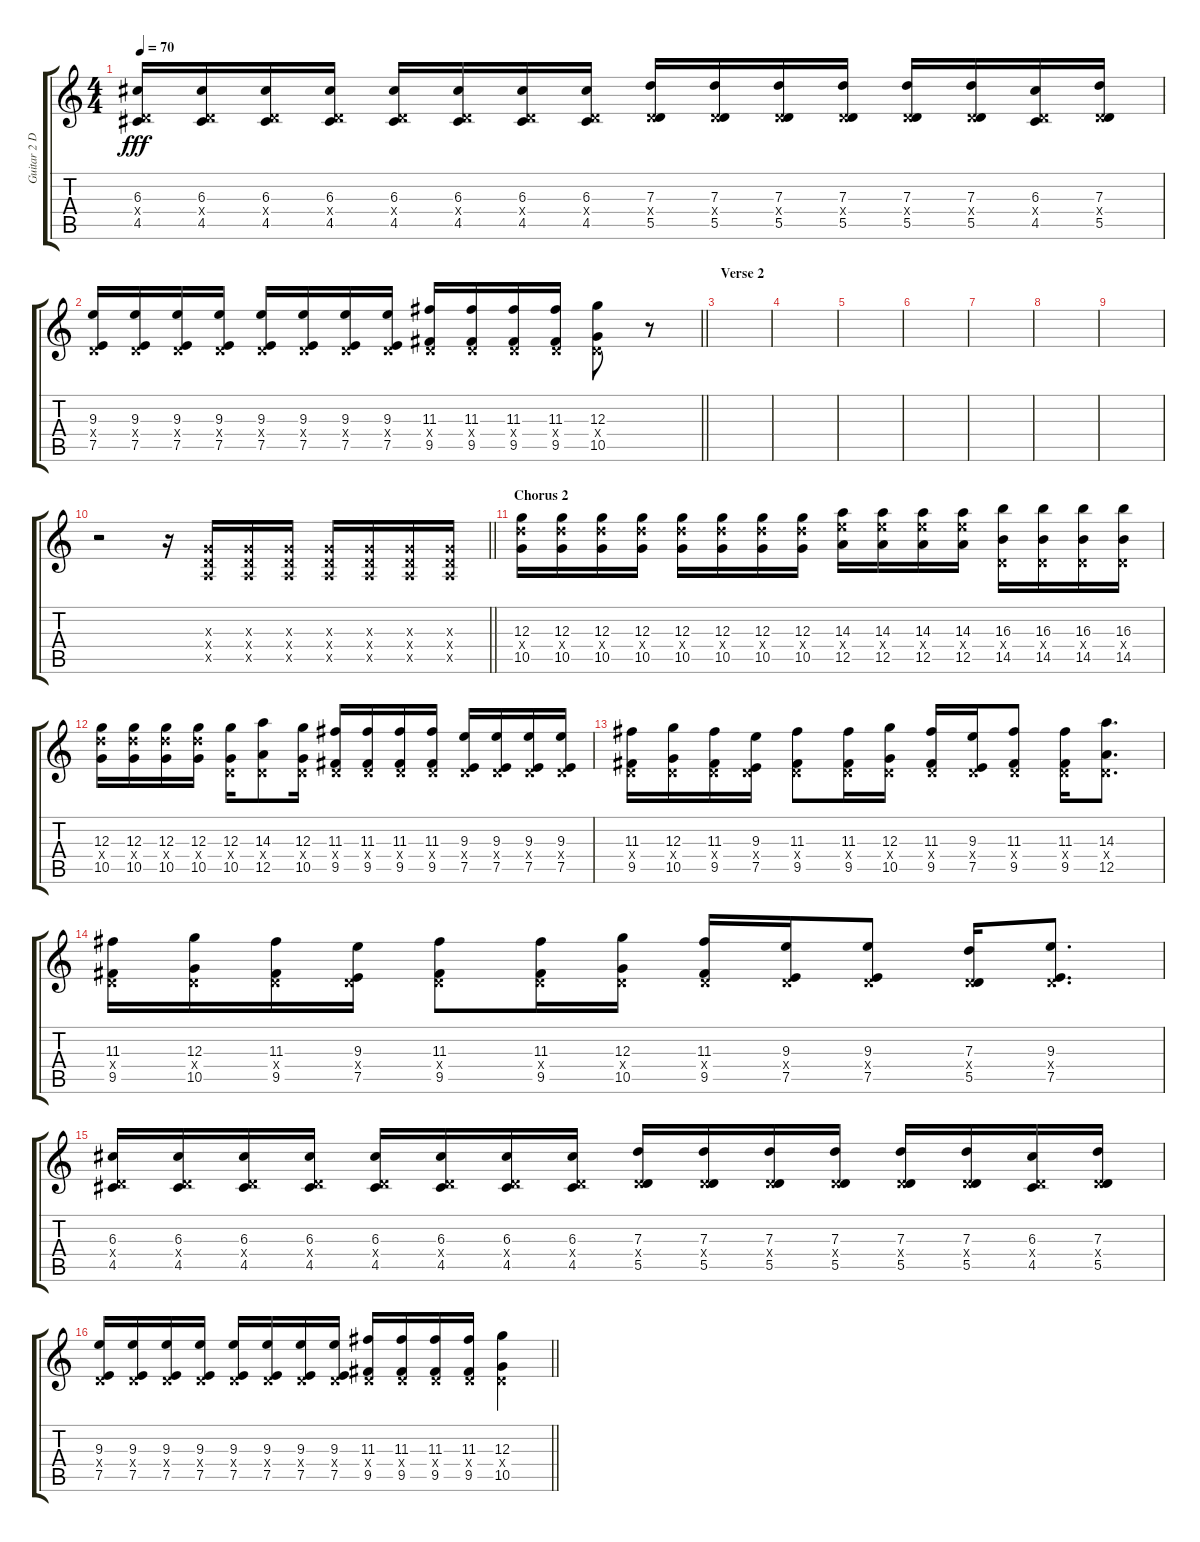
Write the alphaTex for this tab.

\track ("Guitar 2 Distorted" "Guitar 2 D") {instrument distortionguitar}
\staff {score tabs}
\tuning (E4 B3 G3 D3 A2 E2) {hide}
\ts (4 4)
\tempo 70
\clef g2
\ks c
(6.3 0.4{x} 4.5).16{dy fff} (6.3 0.4{x} 4.5).16 (6.3 0.4{x} 4.5).16 (6.3 0.4{x} 4.5).16 (6.3 0.4{x} 4.5).16 (6.3 0.4{x} 4.5).16 (6.3 0.4{x} 4.5).16 (6.3 0.4{x} 4.5).16 (7.3 0.4{x} 5.5).16 (7.3 0.4{x} 5.5).16 (7.3 0.4{x} 5.5).16 (7.3 0.4{x} 5.5).16 (7.3 0.4{x} 5.5).16 (7.3 0.4{x} 5.5).16 (6.3 0.4{x} 4.5).16 (7.3 0.4{x} 5.5).16 |
\barLineRight lightlight
(9.3 0.4{x} 7.5).16 (9.3 0.4{x} 7.5).16 (9.3 0.4{x} 7.5).16 (9.3 0.4{x} 7.5).16 (9.3 0.4{x} 7.5).16 (9.3 0.4{x} 7.5).16 (9.3 0.4{x} 7.5).16 (9.3 0.4{x} 7.5).16 (11.3 0.4{x} 9.5).16 (11.3 0.4{x} 9.5).16 (11.3 0.4{x} 9.5).16 (11.3 0.4{x} 9.5).16 (12.3 0.4{x} 10.5).8 r.8 |
\section ("" "Verse 2")
|
|
|
|
|
|
|
\barLineRight lightlight
r.2 r.16 (0.3{x} 0.4{x} 0.5{x}).16 (0.3{x} 0.4{x} 0.5{x}).16 (0.3{x} 0.4{x} 0.5{x}).16 (0.3{x} 0.4{x} 0.5{x}).16 (0.3{x} 0.4{x} 0.5{x}).16 (0.3{x} 0.4{x} 0.5{x}).16 (0.3{x} 0.4{x} 0.5{x}).16 |
\section ("" "Chorus 2")
(12.3 12.4{x} 10.5).16 (12.3 12.4{x} 10.5).16 (12.3 12.4{x} 10.5).16 (12.3 12.4{x} 10.5).16 (12.3 12.4{x} 10.5).16 (12.3 12.4{x} 10.5).16 (12.3 12.4{x} 10.5).16 (12.3 12.4{x} 10.5).16 (14.3 14.4{x} 12.5).16 (14.3 14.4{x} 12.5).16 (14.3 14.4{x} 12.5).16 (14.3 14.4{x} 12.5).16 (16.3 0.4{x} 14.5).16 (16.3 0.4{x} 14.5).16 (16.3 0.4{x} 14.5).16 (16.3 0.4{x} 14.5).16 |
(12.3 12.4{x} 10.5).16 (12.3 12.4{x} 10.5).16 (12.3 12.4{x} 10.5).16 (12.3 12.4{x} 10.5).16 (12.3 0.4{x} 10.5).16 (14.3 0.4{x} 12.5).8 (12.3 0.4{x} 10.5).16 (11.3 0.4{x} 9.5).16 (11.3 0.4{x} 9.5).16 (11.3 0.4{x} 9.5).16 (11.3 0.4{x} 9.5).16 (9.3 0.4{x} 7.5).16 (9.3 0.4{x} 7.5).16 (9.3 0.4{x} 7.5).16 (9.3 0.4{x} 7.5).16 |
(11.3 0.4{x} 9.5).16 (12.3 0.4{x} 10.5).16 (11.3 0.4{x} 9.5).16 (9.3 0.4{x} 7.5).16 (11.3 0.4{x} 9.5).8 (11.3 0.4{x} 9.5).16 (12.3 0.4{x} 10.5).16 (11.3 0.4{x} 9.5).16 (9.3 0.4{x} 7.5).16 (11.3 0.4{x} 9.5).8 (11.3 0.4{x} 9.5).16 (14.3 0.4{x} 12.5).8{d} |
(11.3 0.4{x} 9.5).16 (12.3 0.4{x} 10.5).16 (11.3 0.4{x} 9.5).16 (9.3 0.4{x} 7.5).16 (11.3 0.4{x} 9.5).8 (11.3 0.4{x} 9.5).16 (12.3 0.4{x} 10.5).16 (11.3 0.4{x} 9.5).16 (9.3 0.4{x} 7.5).16 (9.3 0.4{x} 7.5).8 (7.3 0.4{x} 5.5).16 (9.3 0.4{x} 7.5).8{d} |
(6.3 0.4{x} 4.5).16 (6.3 0.4{x} 4.5).16 (6.3 0.4{x} 4.5).16 (6.3 0.4{x} 4.5).16 (6.3 0.4{x} 4.5).16 (6.3 0.4{x} 4.5).16 (6.3 0.4{x} 4.5).16 (6.3 0.4{x} 4.5).16 (7.3 0.4{x} 5.5).16 (7.3 0.4{x} 5.5).16 (7.3 0.4{x} 5.5).16 (7.3 0.4{x} 5.5).16 (7.3 0.4{x} 5.5).16 (7.3 0.4{x} 5.5).16 (6.3 0.4{x} 4.5).16 (7.3 0.4{x} 5.5).16 |
\barLineRight lightlight
(9.3 0.4{x} 7.5).16 (9.3 0.4{x} 7.5).16 (9.3 0.4{x} 7.5).16 (9.3 0.4{x} 7.5).16 (9.3 0.4{x} 7.5).16 (9.3 0.4{x} 7.5).16 (9.3 0.4{x} 7.5).16 (9.3 0.4{x} 7.5).16 (11.3 0.4{x} 9.5).16 (11.3 0.4{x} 9.5).16 (11.3 0.4{x} 9.5).16 (11.3 0.4{x} 9.5).16 (12.3 0.4{x} 10.5).4
